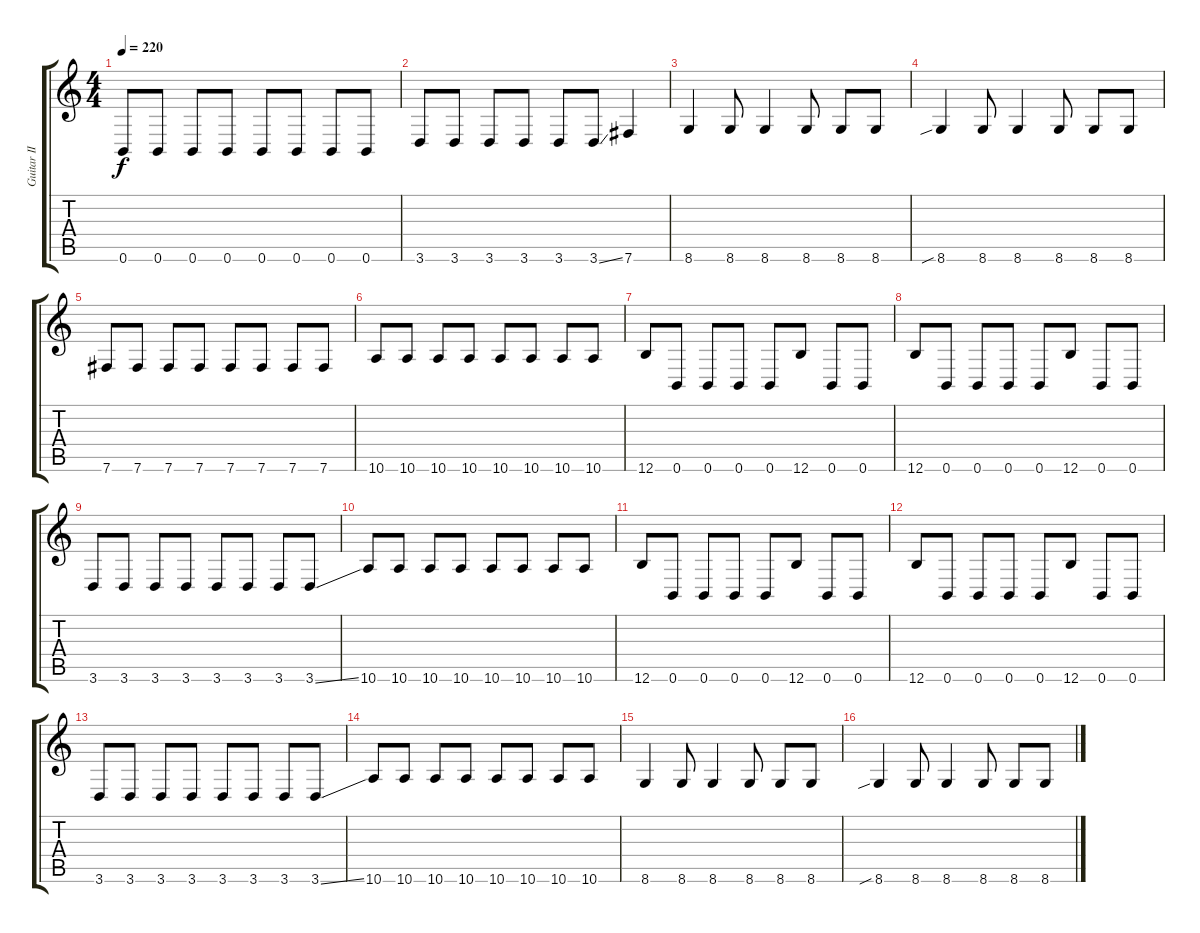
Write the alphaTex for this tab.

\track ("Guitar II" "Guitar II") {instrument overdrivenguitar}
\staff {score tabs}
\tuning (B3 Gb3 D3 A2 E2 B1) {hide}
\ts (4 4)
\tempo 220
\clef g2
\ks c
0.6.8{dy f} 0.6.8 0.6.8 0.6.8 0.6.8 0.6.8 0.6.8 0.6.8 |
3.6.8 3.6.8 3.6.8 3.6.8 3.6.8 3.6{ss}.8 7.6.4 |
8.6.4 8.6.8 8.6.4 8.6.8 8.6.8 8.6.8 |
8.6{sib}.4 8.6.8 8.6.4 8.6.8 8.6.8 8.6.8 |
7.6.8 7.6.8 7.6.8 7.6.8 7.6.8 7.6.8 7.6.8 7.6.8 |
10.6.8 10.6.8 10.6.8 10.6.8 10.6.8 10.6.8 10.6.8 10.6.8 |
12.6.8 0.6.8 0.6.8 0.6.8 0.6.8 12.6.8 0.6.8 0.6.8 |
12.6.8 0.6.8 0.6.8 0.6.8 0.6.8 12.6.8 0.6.8 0.6.8 |
3.6.8 3.6.8 3.6.8 3.6.8 3.6.8 3.6.8 3.6.8 3.6{ss}.8 |
10.6.8 10.6.8 10.6.8 10.6.8 10.6.8 10.6.8 10.6.8 10.6.8 |
12.6.8 0.6.8 0.6.8 0.6.8 0.6.8 12.6.8 0.6.8 0.6.8 |
12.6.8 0.6.8 0.6.8 0.6.8 0.6.8 12.6.8 0.6.8 0.6.8 |
3.6.8 3.6.8 3.6.8 3.6.8 3.6.8 3.6.8 3.6.8 3.6{ss}.8 |
10.6.8 10.6.8 10.6.8 10.6.8 10.6.8 10.6.8 10.6.8 10.6.8 |
8.6.4 8.6.8 8.6.4 8.6.8 8.6.8 8.6.8 |
8.6{sib}.4 8.6.8 8.6.4 8.6.8 8.6.8 8.6.8
